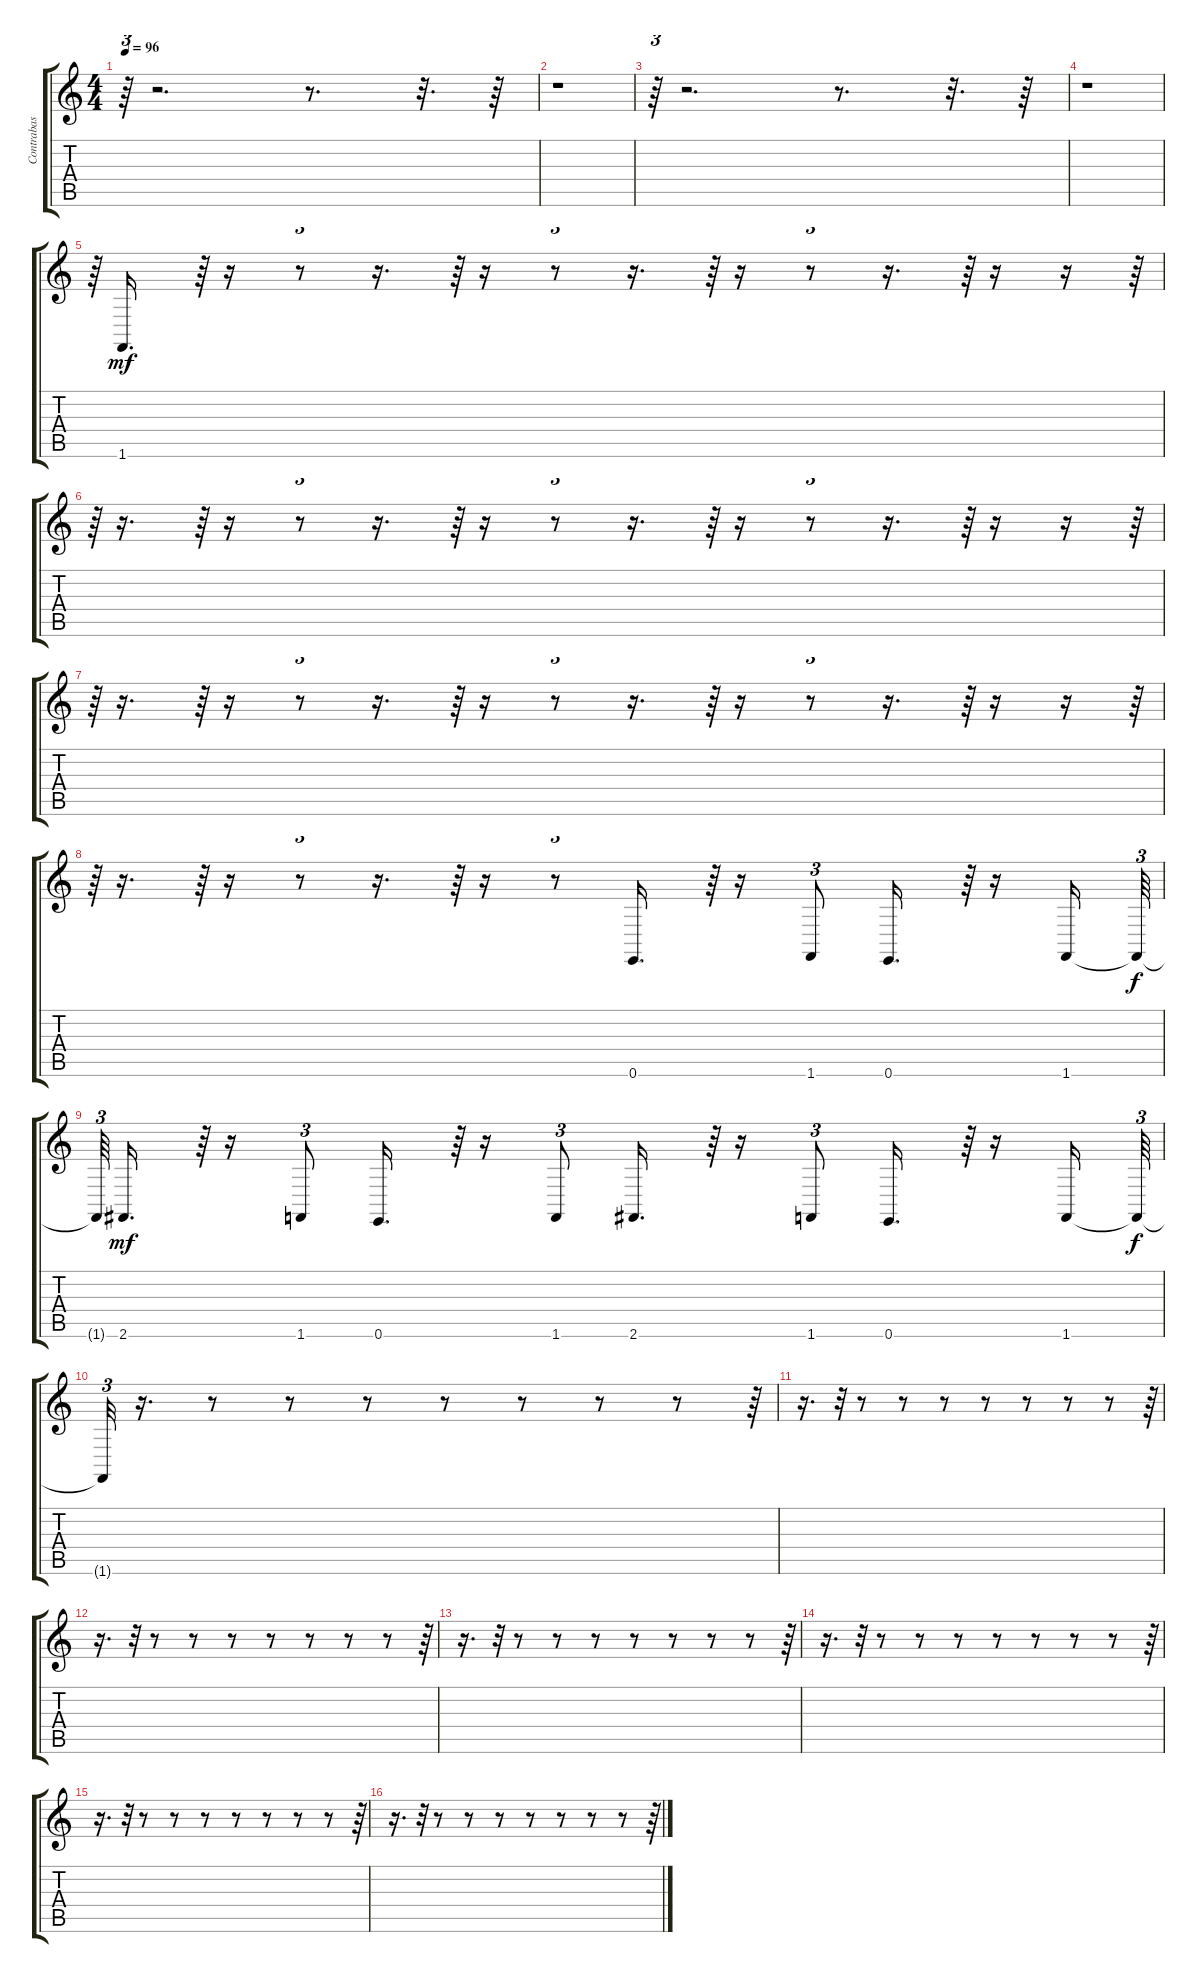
\track ("Contrabas" "Contrabas") {instrument pizzicatostrings}
\staff {score tabs}
\tuning (E4 B3 G3 D3 A2 E2) {hide}
\ts (4 4)
\tempo 96
\clef g2
\ks c
r.64{tu (3 2) dy f} r.2{d} r.8{d} r.32{d} r.64 |
r.1 |
r.64{tu (3 2)} r.2{d} r.8{d} r.32{d} r.64 |
r.1 |
r.64{tu (3 2)} 1.6.16{d dy mf} r.64{tu (3 2)} r.16 r.8{tu (3 2)} r.16{d} r.64{tu (3 2)} r.16 r.8{tu (3 2)} r.16{d} r.64{tu (3 2)} r.16 r.8{tu (3 2)} r.16{d} r.64{tu (3 2)} r.16 r.16 r.64{tu (3 2)} |
r.64{tu (3 2)} r.16{d} r.64{tu (3 2)} r.16 r.8{tu (3 2)} r.16{d} r.64{tu (3 2)} r.16 r.8{tu (3 2)} r.16{d} r.64{tu (3 2)} r.16 r.8{tu (3 2)} r.16{d} r.64{tu (3 2)} r.16 r.16 r.64{tu (3 2)} |
r.64{tu (3 2)} r.16{d} r.64{tu (3 2)} r.16 r.8{tu (3 2)} r.16{d} r.64{tu (3 2)} r.16 r.8{tu (3 2)} r.16{d} r.64{tu (3 2)} r.16 r.8{tu (3 2)} r.16{d} r.64{tu (3 2)} r.16 r.16 r.64{tu (3 2)} |
r.64{tu (3 2)} r.16{d} r.64{tu (3 2)} r.16 r.8{tu (3 2)} r.16{d} r.64{tu (3 2)} r.16 r.8{tu (3 2)} 0.6.16{d} r.64{tu (3 2)} r.16 1.6.8{tu (3 2)} 0.6.16{d} r.64{tu (3 2)} r.16 1.6.16 1.6{t}.64{tu (3 2) dy f} |
1.6{t}.64{tu (3 2)} 2.6.16{d dy mf} r.64{tu (3 2)} r.16 1.6.8{tu (3 2)} 0.6.16{d} r.64{tu (3 2)} r.16 1.6.8{tu (3 2)} 2.6.16{d} r.64{tu (3 2)} r.16 1.6.8{tu (3 2)} 0.6.16{d} r.64{tu (3 2)} r.16 1.6.16 1.6{t}.64{tu (3 2) dy f} |
1.6{t}.32{tu (3 2)} r.16{d} r.8 r.8 r.8 r.8 r.8 r.8 r.8 r.64{tu (3 2)} |
r.16{d} r.32{tu (3 2)} r.8 r.8 r.8 r.8 r.8 r.8 r.8 r.64{tu (3 2)} |
r.16{d} r.32{tu (3 2)} r.8 r.8 r.8 r.8 r.8 r.8 r.8 r.64{tu (3 2)} |
r.16{d} r.32{tu (3 2)} r.8 r.8 r.8 r.8 r.8 r.8 r.8 r.64{tu (3 2)} |
r.16{d} r.32{tu (3 2)} r.8 r.8 r.8 r.8 r.8 r.8 r.8 r.64{tu (3 2)} |
r.16{d} r.32{tu (3 2)} r.8 r.8 r.8 r.8 r.8 r.8 r.8 r.64{tu (3 2)} |
r.16{d} r.32{tu (3 2)} r.8 r.8 r.8 r.8 r.8 r.8 r.8 r.64{tu (3 2)}
